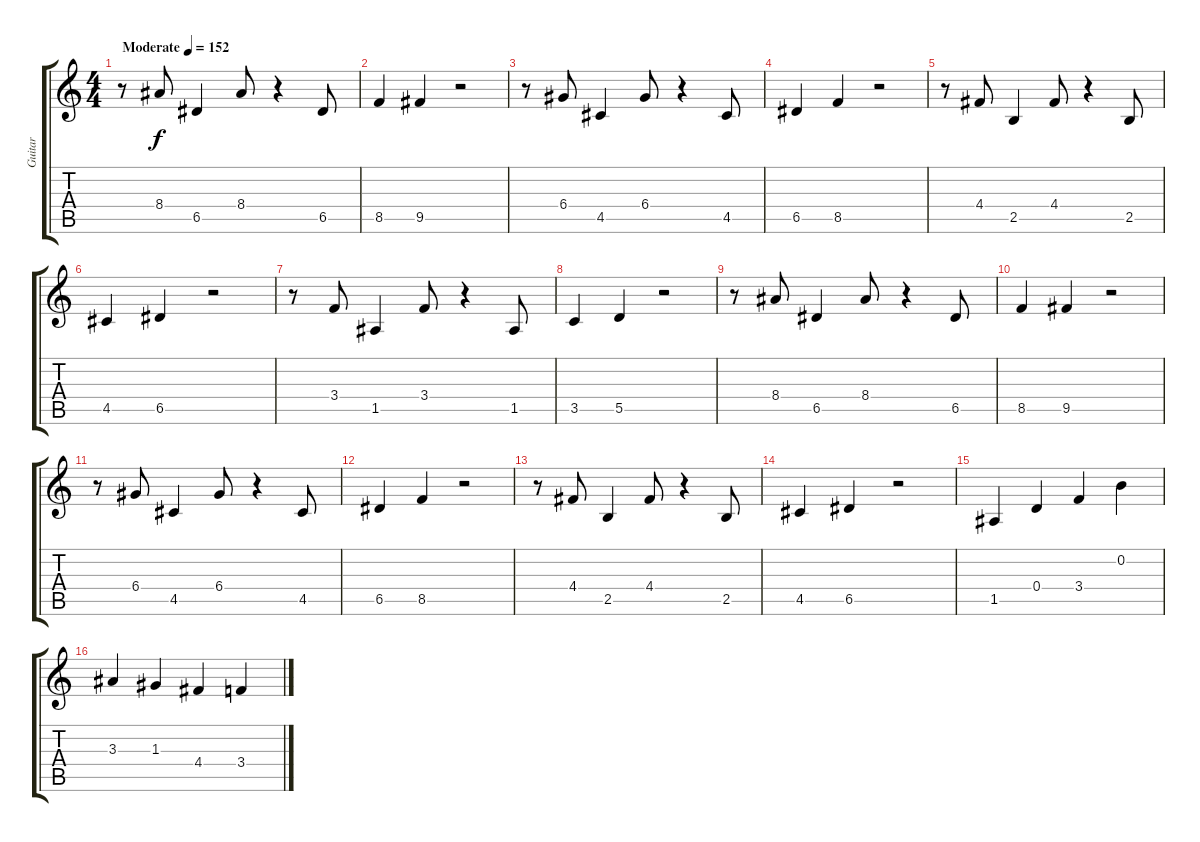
\track ("Guitar" "Guitar") {instrument electricguitarmuted}
\staff {score tabs}
\tuning (E4 B3 G3 D3 A2 E2) {hide}
\ts (4 4)
\tempo (152 "Moderate")
\clef g2
\ks c
r.8{dy f instrument electricguitarmuted} 8.4.8 6.5.4 8.4.8 r.4 6.5.8 |
8.5.4 9.5.4 r.2 |
r.8 6.4.8 4.5.4 6.4.8 r.4 4.5.8 |
6.5.4 8.5.4 r.2 |
r.8 4.4.8 2.5.4 4.4.8 r.4 2.5.8 |
4.5.4 6.5.4 r.2 |
r.8 3.4.8 1.5.4 3.4.8 r.4 1.5.8 |
3.5.4 5.5.4 r.2 |
r.8 8.4.8 6.5.4 8.4.8 r.4 6.5.8 |
8.5.4 9.5.4 r.2 |
r.8 6.4.8 4.5.4 6.4.8 r.4 4.5.8 |
6.5.4 8.5.4 r.2 |
r.8 4.4.8 2.5.4 4.4.8 r.4 2.5.8 |
4.5.4 6.5.4 r.2 |
1.5.4 0.4.4 3.4.4 0.2.4 |
3.3.4 1.3.4 4.4.4 3.4.4
